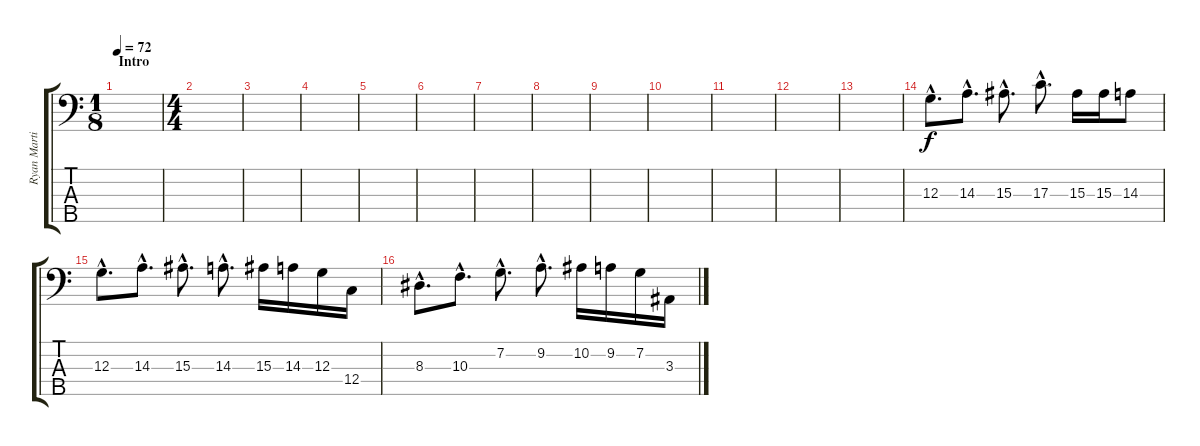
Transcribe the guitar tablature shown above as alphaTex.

\track ("Ryan Martinie \"Rü-D\" (Sound Effect)" "Ryan Marti") {instrument electricbasspick}
\staff {score tabs}
\tuning (F2 C2 G1 C1 G0) {hide}
\ts (1 8)
\section ("" "Intro")
\tempo 72
\clef f4
\ks c
|
\ts (4 4)
|
|
|
|
|
|
|
|
|
|
|
|
12.3{hac}.8{d} 14.3{hac}.8{d} 15.3{hac}.8{d} 17.3{hac}.8{d} 15.3.16 15.3.16 14.3.8 |
12.3{hac}.8{d} 14.3{hac}.8{d} 15.3{hac}.8{d} 14.3{hac}.8{d} 15.3.16 14.3.16 12.3.16 12.4.16 |
8.3{hac}.8{d} 10.3{hac}.8{d} 7.2{hac}.8{d} 9.2{hac}.8{d} 10.2.16 9.2.16 7.2.16 3.3.16
